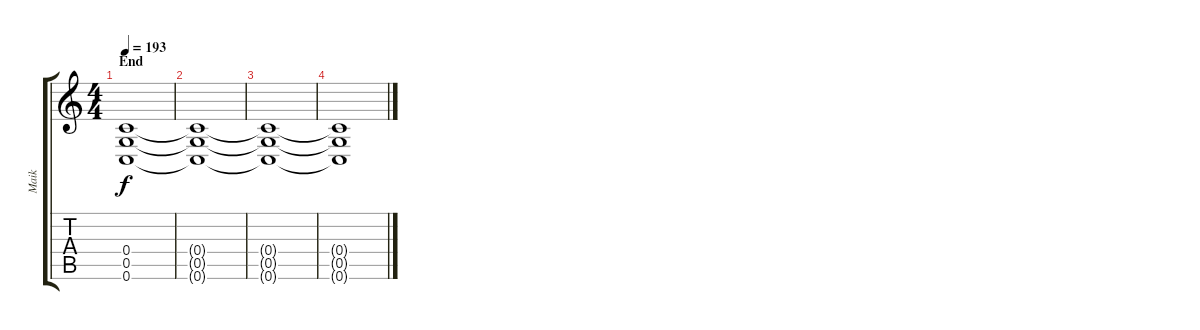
\track ("Maik" "Maik") {instrument distortionguitar}
\staff {score tabs}
\tuning (D4 A3 F3 C3 G2 C2) {hide}
\ts (4 4)
\section ("" "End")
\tempo 193
\clef g2
\ks c
(0.4 0.5 0.6).1{dy f} |
(0.4{t} 0.5{t} 0.6{t}).1 |
(0.4{t} 0.5{t} 0.6{t}).1 |
(0.4{t} 0.5{t} 0.6{t}).1
